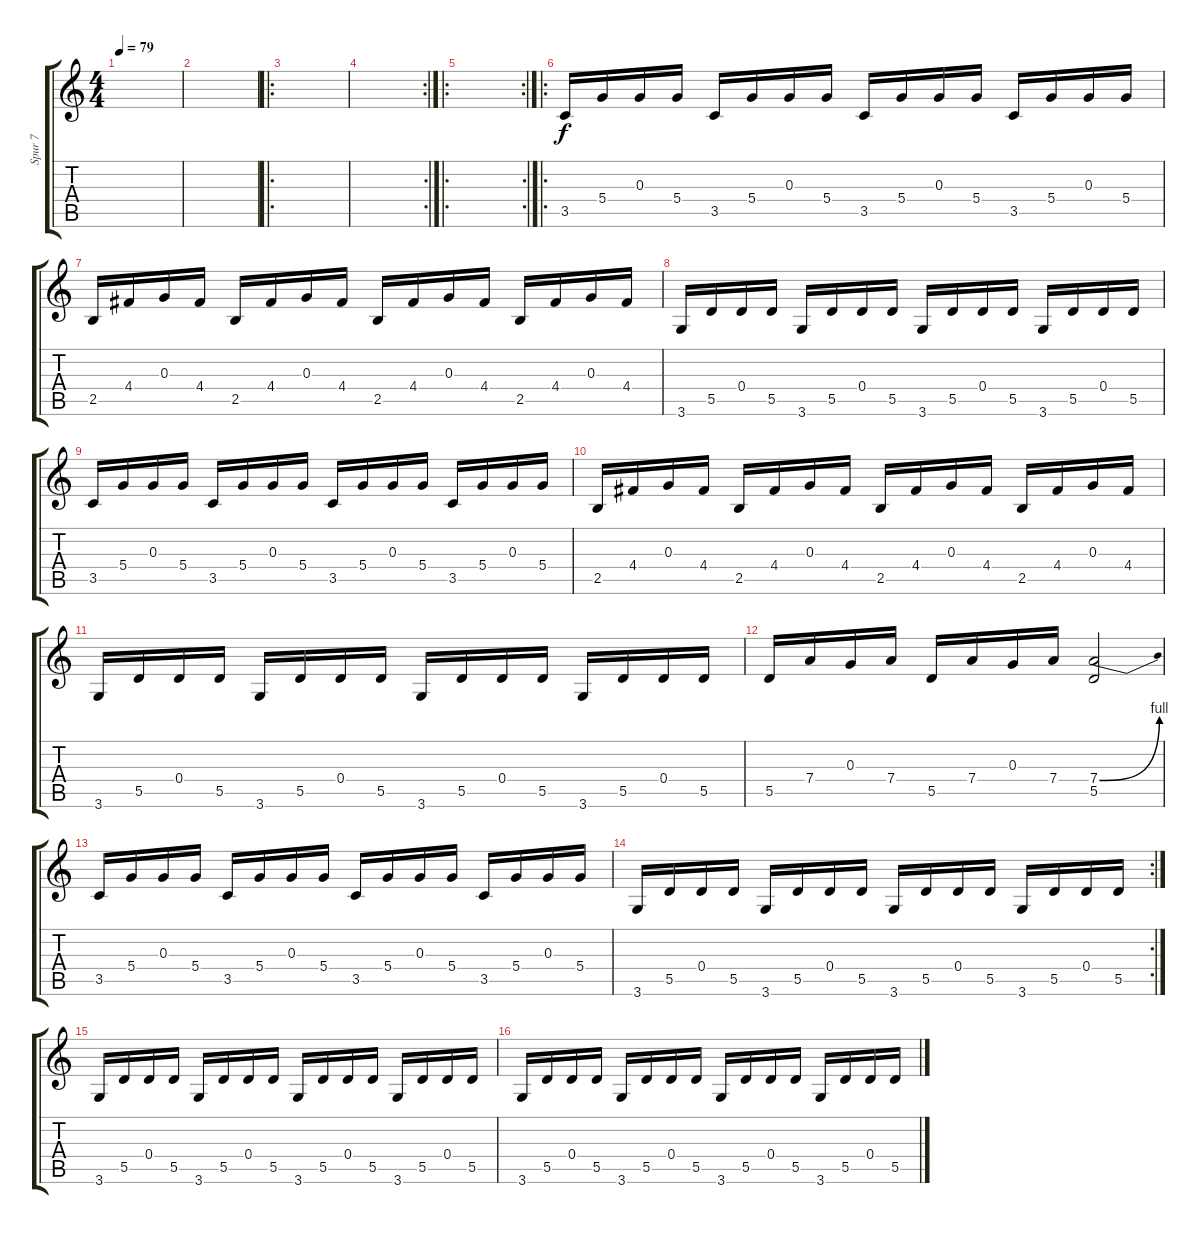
\track ("Spur 7" "Spur 7") {instrument electricguitarjazz}
\staff {score tabs}
\tuning (E4 B3 G3 D3 A2 E2) {hide}
\ts (4 4)
\tempo 79
\clef g2
\ks c
|
|
\ro
|
\rc 2
|
\ro
\rc 2
|
\ro
3.5.16 5.4.16 0.3.16 5.4.16 3.5.16 5.4.16 0.3.16 5.4.16 3.5.16 5.4.16 0.3.16 5.4.16 3.5.16 5.4.16 0.3.16 5.4.16 |
2.5.16 4.4.16 0.3.16 4.4.16 2.5.16 4.4.16 0.3.16 4.4.16 2.5.16 4.4.16 0.3.16 4.4.16 2.5.16 4.4.16 0.3.16 4.4.16 |
3.6.16 5.5.16 0.4.16 5.5.16 3.6.16 5.5.16 0.4.16 5.5.16 3.6.16 5.5.16 0.4.16 5.5.16 3.6.16 5.5.16 0.4.16 5.5.16 |
3.5.16 5.4.16 0.3.16 5.4.16 3.5.16 5.4.16 0.3.16 5.4.16 3.5.16 5.4.16 0.3.16 5.4.16 3.5.16 5.4.16 0.3.16 5.4.16 |
2.5.16 4.4.16 0.3.16 4.4.16 2.5.16 4.4.16 0.3.16 4.4.16 2.5.16 4.4.16 0.3.16 4.4.16 2.5.16 4.4.16 0.3.16 4.4.16 |
3.6.16 5.5.16 0.4.16 5.5.16 3.6.16 5.5.16 0.4.16 5.5.16 3.6.16 5.5.16 0.4.16 5.5.16 3.6.16 5.5.16 0.4.16 5.5.16 |
5.5.16 7.4.16 0.3.16 7.4.16 5.5.16 7.4.16 0.3.16 7.4.16 (7.4{be (bend 0 0 60 4)} 5.5).2 |
3.5.16 5.4.16 0.3.16 5.4.16 3.5.16 5.4.16 0.3.16 5.4.16 3.5.16 5.4.16 0.3.16 5.4.16 3.5.16 5.4.16 0.3.16 5.4.16 |
\rc 2
3.6.16 5.5.16 0.4.16 5.5.16 3.6.16 5.5.16 0.4.16 5.5.16 3.6.16 5.5.16 0.4.16 5.5.16 3.6.16 5.5.16 0.4.16 5.5.16 |
3.6.16 5.5.16 0.4.16 5.5.16 3.6.16 5.5.16 0.4.16 5.5.16 3.6.16 5.5.16 0.4.16 5.5.16 3.6.16 5.5.16 0.4.16 5.5.16 |
3.6.16 5.5.16 0.4.16 5.5.16 3.6.16 5.5.16 0.4.16 5.5.16 3.6.16 5.5.16 0.4.16 5.5.16 3.6.16 5.5.16 0.4.16 5.5.16
